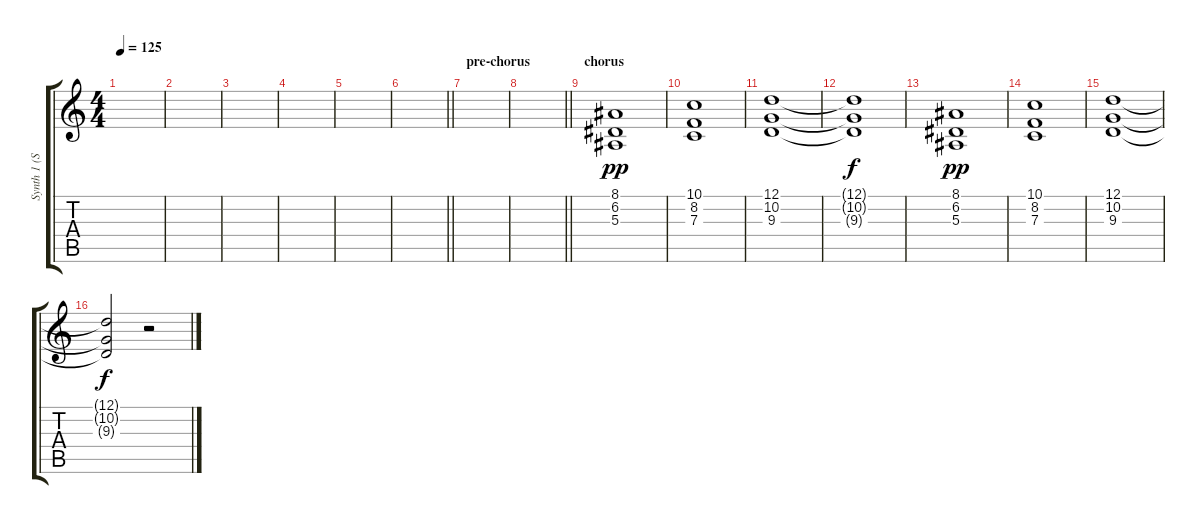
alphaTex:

\track ("Synth 1 (Semple)" "Synth 1 (S") {instrument stringensemble1}
\staff {score tabs}
\tuning (D4 A3 F3 C3 G2 C2) {hide}
\ts (4 4)
\tempo 125
\clef g2
\ks c
|
|
|
|
|
\barLineRight lightlight
|
\section ("" "pre-chorus")
|
\barLineRight lightlight
|
\section ("" "chorus")
(8.1 6.2 5.3).1{dy pp} |
(10.1 8.2 7.3).1 |
(12.1 10.2 9.3).1{volume 2} |
(12.1{t} 10.2{t} 9.3{t}).1{dy f} |
(8.1 6.2 5.3).1{dy pp volume 8} |
(10.1 8.2 7.3).1 |
(12.1 10.2 9.3).1{volume 2} |
(12.1{t} 10.2{t} 9.3{t}).2{dy f} r.2{volume 10}
